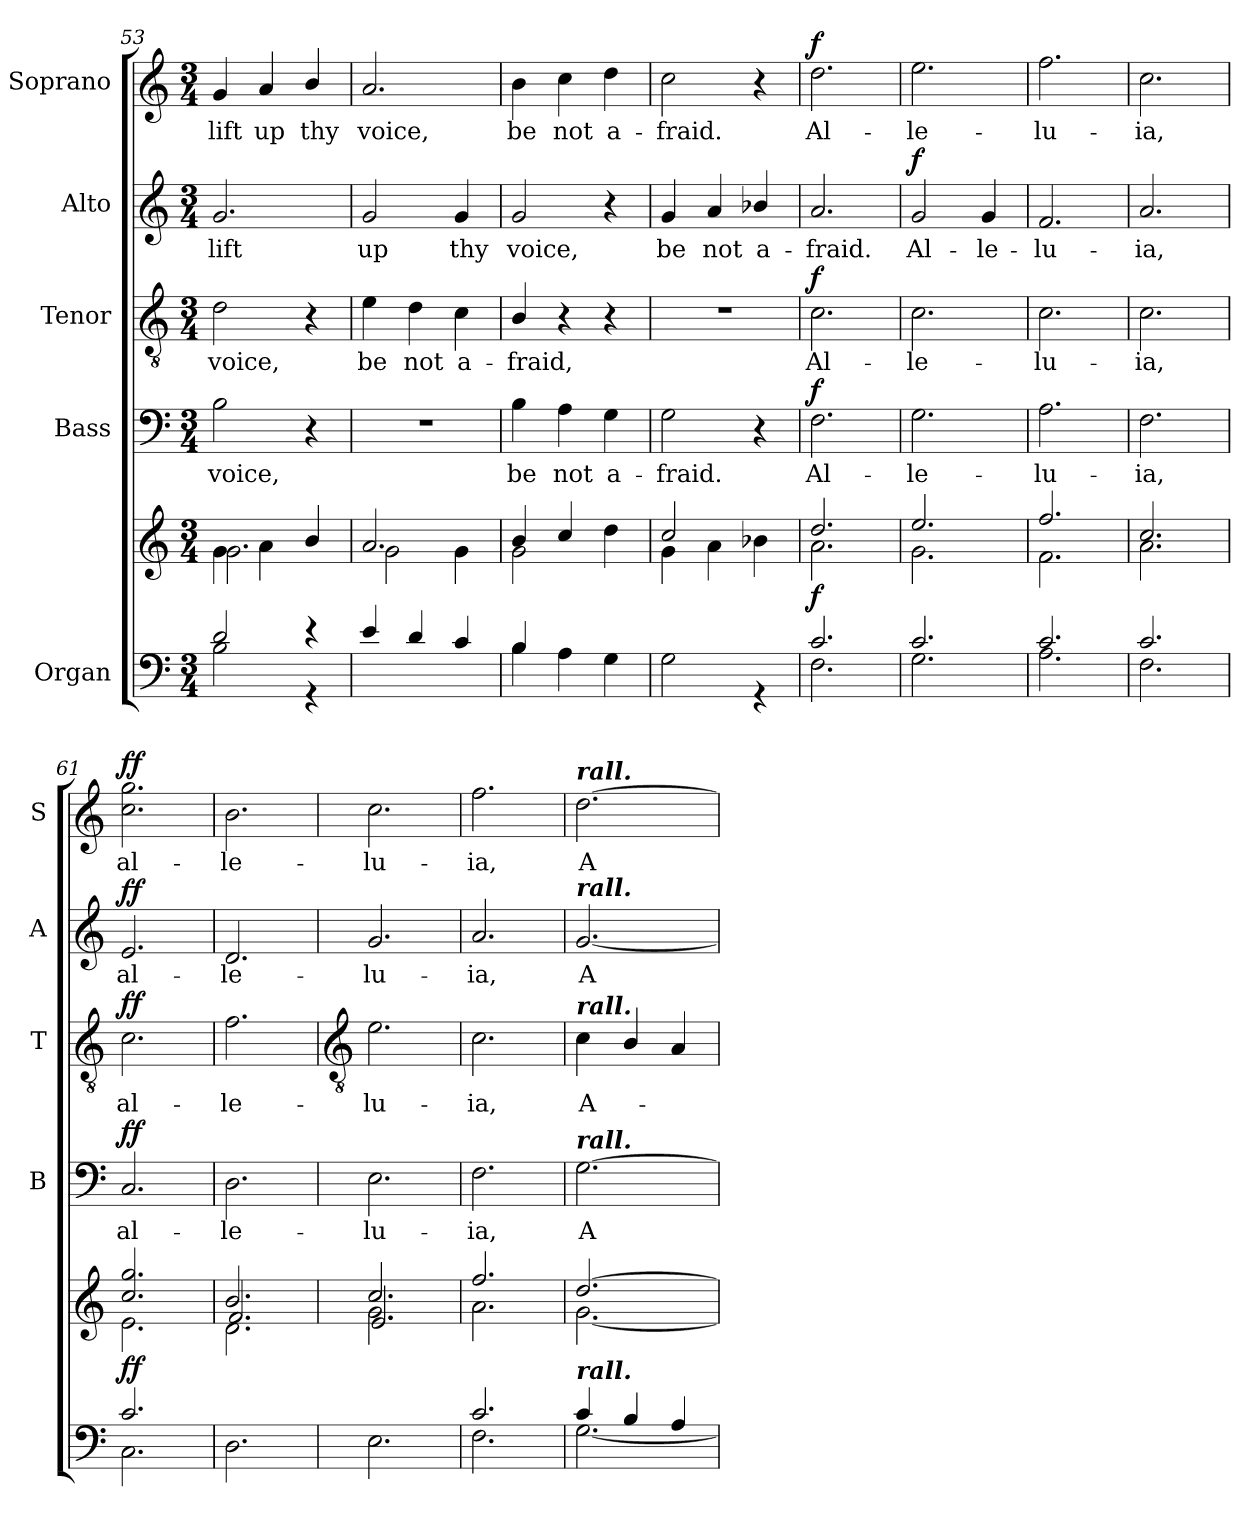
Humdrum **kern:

**kern	**kern	**dynam	**kern	**text	**dynam	**kern	**text	**dynam	**kern	**text	**dynam	**kern	**text	**dynam
*part5	*part5	*part5	*part4	*part4	*part4	*part3	*part3	*part3	*part2	*part2	*part2	*part1	*part1	*part1
*staff6	*staff5	*staff5/6	*staff4	*staff4	*staff4	*staff3	*staff3	*staff3	*staff2	*staff2	*staff2	*staff1	*staff1	*staff1
*I"Organ	*	*	*I"Bass	*	*	*I"Tenor	*	*	*I"Alto	*	*	*I"Soprano	*	*
*	*	*	*I'B	*	*	*I'T	*	*	*I'A	*	*	*I'S	*	*
*clefF4	*clefG2	*	*clefF4	*	*	*clefGv2	*	*	*clefG2	*	*	*clefG2	*	*
*k[]	*k[]	*	*k[]	*	*	*k[]	*	*	*k[]	*	*	*k[]	*	*
*C:	*C:	*	*C:	*	*	*C:	*	*	*C:	*	*	*C:	*	*
*M3/4	*M3/4	*	*M3/4	*	*	*M3/4	*	*	*M3/4	*	*	*M3/4	*	*
=53	=53	=53	=53	=53	=53	=53	=53	=53	=53	=53	=53	=53	=53	=53
*^	*^	*	*	*	*	*	*	*	*	*	*	*	*	*
!	!	!	!	!	!	!LO:LY:b	!	!	!LO:LY:b	!	!	!LO:LY:b	!	!	!LO:LY:b	!
2d	2B	4g\	2.g	.	2B	voice,	.	2d	voice,	.	2.g	lift	.	4g	lift	.
!	!	!	!	!	!	!	!	!	!	!	!	!	!	!	!LO:LY:b	!
.	.	4a\	.	.	.	.	.	.	.	.	.	.	.	4a	up	.
!	!	!	!	!	!	!	!	!	!	!	!	!	!	!	!LO:LY:b	!
4r	4r	4b	.	.	4r	.	.	4r	.	.	.	.	.	4b/	thy	.
=54	=54	=54	=54	=54	=54	=54	=54	=54	=54	=54	=54	=54	=54	=54	=54	=54
!	!LO:N:vis=1	!	!	!	!LO:N:vis=1	!	!	!	!LO:LY:b	!	!	!LO:LY:b	!	!	!LO:LY:b	!
4e	2.ryy	2.a	2g\	.	2.r	.	.	4e	be	.	2g	up	.	2.a	voice,	.
!	!	!	!	!	!	!	!	!	!LO:LY:b	!	!	!	!	!	!	!
4d	.	.	.	.	.	.	.	4d	not	.	.	.	.	.	.	.
!	!	!	!	!	!	!	!	!	!LO:LY:b	!	!	!LO:LY:b	!	!	!	!
4c	.	.	4g\	.	.	.	.	4c	a-	.	4g	thy	.	.	.	.
=55	=55	=55	=55	=55	=55	=55	=55	=55	=55	=55	=55	=55	=55	=55	=55	=55
!	!	!	!	!	!	!LO:LY:b	!	!	!LO:LY:b	!	!	!LO:LY:b	!	!	!LO:LY:b	!
4B	4B	4b/	2g\	.	4B	be	.	4B/	-fraid,	.	2g	voice,	.	4b	be	.
!	!	!	!	!	!	!LO:LY:b	!	!	!	!	!	!	!	!	!LO:LY:b	!
4ryy	4A	4cc/	.	.	4A	not	.	4r	.	.	.	.	.	4cc	not	.
!	!	!	!	!	!	!LO:LY:b	!	!	!	!	!	!	!	!	!LO:LY:b	!
4ryy	4G	4dd	4ryy	.	4G	a-	.	4r	.	.	4r	.	.	4dd	a-	.
=56	=56	=56	=56	=56	=56	=56	=56	=56	=56	=56	=56	=56	=56	=56	=56	=56
!LO:N:vis=1	!	!	!	!	!	!LO:LY:b	!	!LO:N:vis=1	!	!	!	!LO:LY:b	!	!	!LO:LY:b	!
2.ryy	2G	2cc/	4g\	.	2G	-fraid.	.	2.r	.	.	4g	be	.	2cc	-fraid.	.
!	!	!	!	!	!	!	!	!	!	!	!	!LO:LY:b	!	!	!	!
.	.	.	4a\	.	.	.	.	.	.	.	4a	not	.	.	.	.
!	!	!	!	!	!	!	!	!	!	!	!	!LO:LY:b	!	!	!	!
.	4r	4ryy	4b-X	.	4r	.	.	.	.	.	4b-X/	a-	.	4r	.	.
=57	=57	=57	=57	=57	=57	=57	=57	=57	=57	=57	=57	=57	=57	=57	=57	=57
!	!	!	!	!LO:DY:b	!	!LO:LY:b	!LO:DY:b	!	!LO:LY:b	!LO:DY:b	!	!LO:LY:b	!	!	!LO:LY:b	!LO:DY:b
2.c	2.F	2.dd	2.a\	f	2.F	Al-	f	2.c	Al-	f	2.a	-fraid.	.	2.dd	Al-	f
=58	=58	=58	=58	=58	=58	=58	=58	=58	=58	=58	=58	=58	=58	=58	=58	=58
!	!	!	!	!	!	!LO:LY:b	!	!	!LO:LY:b	!	!	!LO:LY:b	!LO:DY:b	!	!LO:LY:b	!
2.c	2.G	2.ee	2.g\	.	2.G	-le-	.	2.c	-le-	.	2g	Al-	f	2.ee	-le-	.
!	!	!	!	!	!	!	!	!	!	!	!	!LO:LY:b	!	!	!	!
.	.	.	.	.	.	.	.	.	.	.	4g	-le-	.	.	.	.
=59	=59	=59	=59	=59	=59	=59	=59	=59	=59	=59	=59	=59	=59	=59	=59	=59
!	!	!	!	!	!	!LO:LY:b	!	!	!LO:LY:b	!	!	!LO:LY:b	!	!	!LO:LY:b	!
2.c	2.A	2.ff	2.f\	.	2.A	-lu-	.	2.c	-lu-	.	2.f	-lu-	.	2.ff	-lu-	.
=60	=60	=60	=60	=60	=60	=60	=60	=60	=60	=60	=60	=60	=60	=60	=60	=60
!	!	!	!	!	!	!LO:LY:b	!	!	!LO:LY:b	!	!	!LO:LY:b	!	!	!LO:LY:b	!
2.c	2.F	2.cc/	2.a	.	2.F	-ia,	.	2.c	-ia,	.	2.a	-ia,	.	2.cc	-ia,	.
=61	=61	=61	=61	=61	=61	=61	=61	=61	=61	=61	=61	=61	=61	=61	=61	=61
!	!	!	!	!LO:DY:b	!	!LO:LY:b	!LO:DY:b	!	!LO:LY:b	!LO:DY:b	!	!LO:LY:b	!LO:DY:b	!	!LO:LY:b	!LO:DY:b
2.c	2.C\	2.cc 2.gg	2.e\	ff	2.C	al-	ff	2.c	al-	ff	2.e	al-	ff	2.cc 2.gg	al-	ff
=62	=62	=62	=62	=62	=62	=62	=62	=62	=62	=62	=62	=62	=62	=62	=62	=62
*	*	*	*^	*	*	*	*	*	*	*	*	*	*	*	*	*
!	!	!	!	!	!	!	!LO:LY:b	!	!	!LO:LY:b	!	!	!LO:LY:b	!	!	!LO:LY:b	!
*v	*v	*	*	*	*	*	*	*	*	*	*	*	*	*	*	*	*
2.D	2.b/	2.d	2.f	.	2.D	-le-	.	2.f	-le-	.	2.d	-le-	.	2.b	-le-	.
!!LO:LB:g=z
=63	=63	=63	=63	=63	=63	=63	=63	=63	=63	=63	=63	=63	=63	=63	=63	=63
*	*	*	*	*	*	*	*	*clefGv2	*	*	*	*	*	*	*	*
!	!	!	!	!	!	!LO:LY:b	!	!	!LO:LY:b	!	!	!LO:LY:b	!	!	!LO:LY:b	!
2.E	2.cc/	2.g	2.e	.	2.E	-lu-	.	2.e	-lu-	.	2.g	-lu-	.	2.cc	-lu-	.
=64	=64	=64	=64	=64	=64	=64	=64	=64	=64	=64	=64	=64	=64	=64	=64	=64
*^	*	*	*	*	*	*	*	*	*	*	*	*	*	*	*	*
!	!	!	!	!	!	!	!LO:LY:b	!	!	!LO:LY:b	!	!	!LO:LY:b	!	!	!LO:LY:b	!
*	*	*	*v	*v	*	*	*	*	*	*	*	*	*	*	*	*	*
2.c	2.F	2.ff	2.a\	.	2.F	-ia,	.	2.c	-ia,	.	2.a	-ia,	.	2.ff	-ia,	.
=65	=65	=65	=65	=65	=65	=65	=65	=65	=65	=65	=65	=65	=65	=65	=65	=65
!	!	!	!	!	!	!	!	!	!	!	!	!	!	!LO:TX:a:Bi:t=rall.	!	!
!	!	!	!	!	!	!	!	!	!	!	!LO:TX:a:Bi:t=rall.	!	!	!	!	!
!	!	!	!	!	!	!	!	!LO:TX:a:Bi:t=rall.	!	!	!	!	!	!	!	!
!	!	!	!	!	!LO:TX:a:Bi:t=rall.	!	!	!	!	!	!	!	!	!	!	!
!LO:TX:a:Bi:t=rall.	!	!	!	!	!	!	!	!	!	!	!	!	!	!	!	!
!	!	!	!	!	!	!LO:LY:b	!	!	!LO:LY:b	!	!	!LO:LY:b	!	!	!LO:LY:b	!
4c/	[2.G	[2.dd	[2.g\	.	[2.G	A-	.	4c	A-	.	[2.g	A-	.	[2.dd	A-	.
4B/	.	.	.	.	.	.	.	4B/	.	.	.	.	.	.	.	.
4A/	.	.	.	.	.	.	.	4A	.	.	.	.	.	.	.	.
*v	*v	*	*	*	*	*	*	*	*	*	*	*	*	*	*	*
*	*v	*v	*	*	*	*	*	*	*	*	*	*	*	*	*
=	=	=	=	=	=	=	=	=	=	=	=	=	=	=
*-	*-	*-	*-	*-	*-	*-	*-	*-	*-	*-	*-	*-	*-	*-
